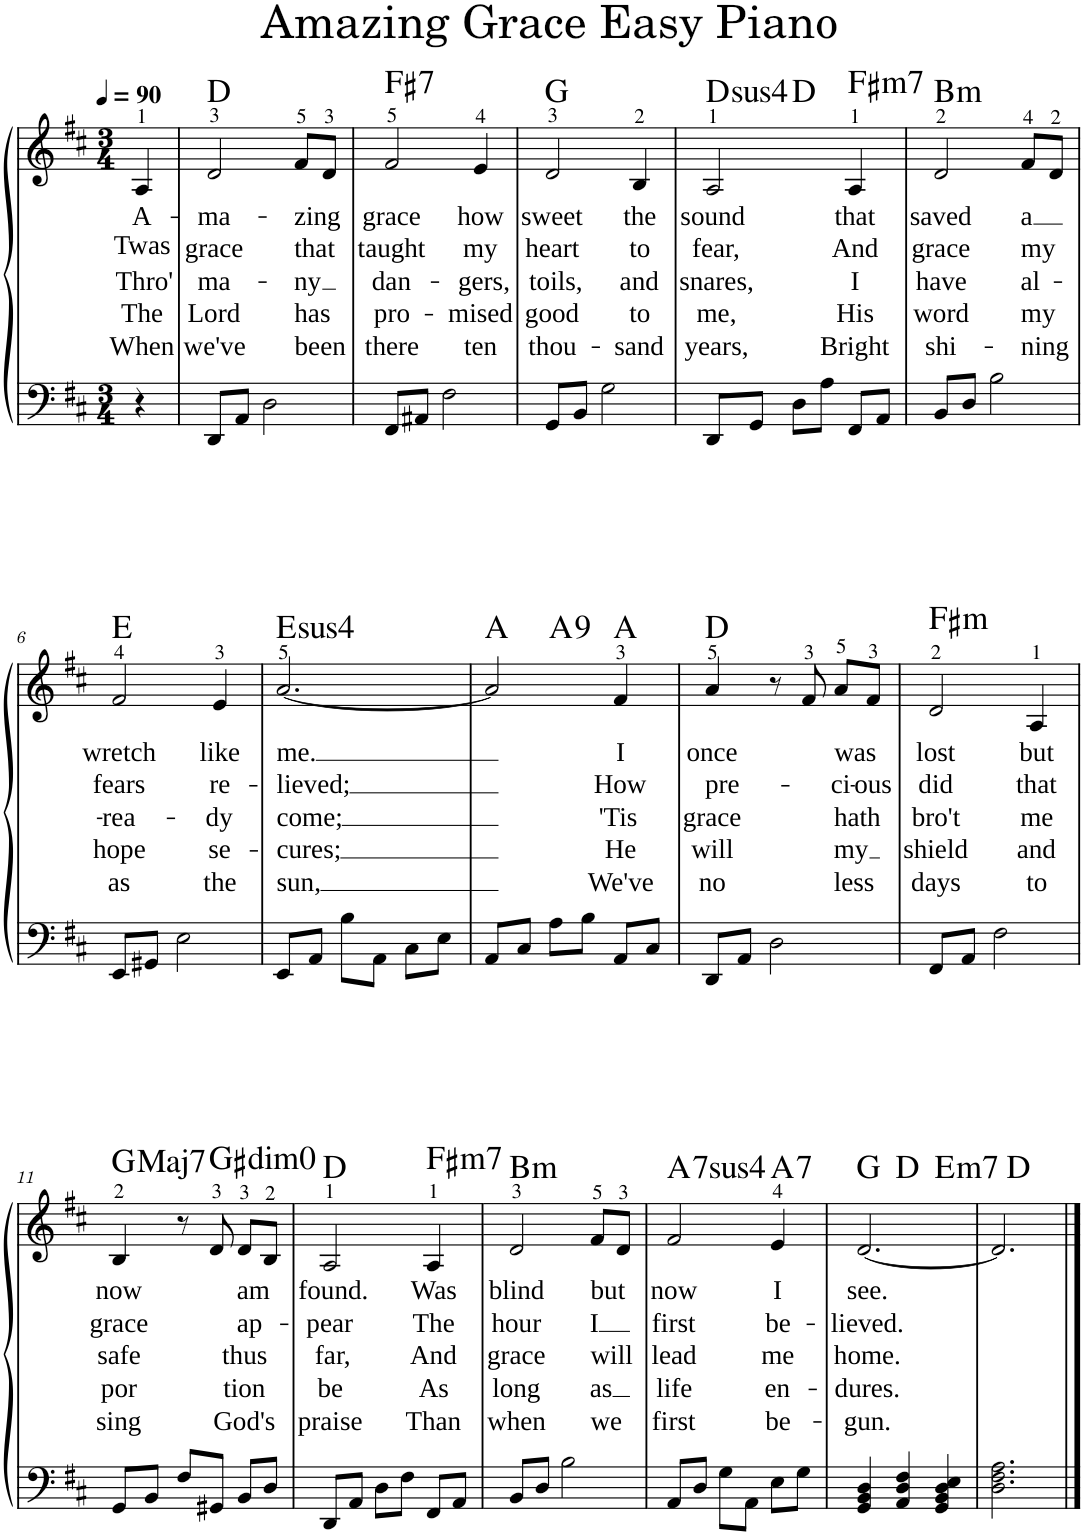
**kern	**kern	**text	**text	**text	**text	**text	**harte
*part1	*part1	*part1	*part1	*part1	*part1	*part1	*part1
*staff2	*staff1	*staff1	*staff1	*staff1	*staff1	*staff1	*
*I"Piano	*	*	*	*	*	*	*
*I'Pno.	*	*	*	*	*	*	*
*clefF4	*clefG2	*	*	*	*	*	*
*k[f#c#]	*k[f#c#]	*	*	*	*	*	*
*M3/4	*M3/4	*	*	*	*	*	*
*MM90	*MM90	*	*	*	*	*	*
=	=	=	=	=	=	=	=
!	!	!LO:LY:b	!LO:LY:b	!LO:LY:b	!LO:LY:b	!LO:LY:b	!
4r	4A/	A-	Twas	Thro'	The	When	.
=1	=1	=1	=1	=1	=1	=1	=1
!	!	!LO:LY:b	!LO:LY:b	!LO:LY:b	!LO:LY:b	!LO:LY:b	!LO:H:kt=N.C.
8DD/L	2d/	-ma-	grace	ma-	Lord	we've	N
8AA/J	.	.	.	.	.	.	.
2D\	.	.	.	.	.	.	.
!	!	!LO:LY:b	!LO:LY:b	!LO:LY:b	!LO:LY:b	!LO:LY:b	!
.	8f#/L	-zing	that	-ny	has	been	.
.	8d/J	.	.	.	.	.	.
=2	=2	=2	=2	=2	=2	=2	=2
!	!	!LO:LY:b	!LO:LY:b	!LO:LY:b	!LO:LY:b	!LO:LY:b	!LO:H:kt=7
8FF#/L	2f#/	grace	taught	dan-	pro-	there	F#:7
8AA#X/J	.	.	.	.	.	.	.
2F#\	.	.	.	.	.	.	.
!	!	!LO:LY:b	!LO:LY:b	!LO:LY:b	!LO:LY:b	!LO:LY:b	!
.	4e/	how	my	-gers,	-mised	ten	.
=3	=3	=3	=3	=3	=3	=3	=3
!	!	!LO:LY:b	!LO:LY:b	!LO:LY:b	!LO:LY:b	!LO:LY:b	!LO:H:kt=N.C.
8GG/L	2d/	sweet	heart	toils,	good	thou-	N
8BB/J	.	.	.	.	.	.	.
2G\	.	.	.	.	.	.	.
!	!	!LO:LY:b	!LO:LY:b	!LO:LY:b	!LO:LY:b	!LO:LY:b	!
.	4B/	the	to	and	to	-sand	.
=4	=4	=4	=4	=4	=4	=4	=4
!	!	!LO:LY:b	!LO:LY:b	!LO:LY:b	!LO:LY:b	!LO:LY:b	!LO:H:kt=4
*	*^	*	*	*	*	*	*
8DD/L	2A/	4ryy	sound	fear,	snares,	me,	years,	D:sus4
8GG/J	.	.	.	.	.	.	.	.
!	!	!	!	!	!	!	!	!LO:H:kt=N.C.
8D\L	.	2ryy	.	.	.	.	.	N
8A\J	.	.	.	.	.	.	.	.
!	!	!	!LO:LY:b	!LO:LY:b	!LO:LY:b	!LO:LY:b	!LO:LY:b	!LO:H:kt=m7
8FF#/L	4A/	.	that	And	I	His	Bright	F#:min7
8AA/J	.	.	.	.	.	.	.	.
=5	=5	=5	=5	=5	=5	=5	=5	=5
!	!	!	!LO:LY:b	!LO:LY:b	!LO:LY:b	!LO:LY:b	!LO:LY:b	!LO:H:kt=m
*	*v	*v	*	*	*	*	*	*
8BB/L	2d/	saved	grace	have	word	shi-	B:min
8D/J	.	.	.	.	.	.	.
2B\	.	.	.	.	.	.	.
!	!	!LO:LY:b	!LO:LY:b	!LO:LY:b	!LO:LY:b	!LO:LY:b	!
.	8f#/L	a	my	al-	my	-ning	.
.	8d/J	.	.	.	.	.	.
!!LO:LB:g=z
=6	=6	=6	=6	=6	=6	=6	=6
!	!	!LO:LY:b	!LO:LY:b	!LO:LY:b	!LO:LY:b	!LO:LY:b	!LO:H:kt=N.C.
8EE/L	2f#/	wretch	fears	-rea-	hope	as	N
8GG#X/J	.	.	.	.	.	.	.
2E\	.	.	.	.	.	.	.
!	!	!LO:LY:b	!LO:LY:b	!LO:LY:b	!LO:LY:b	!LO:LY:b	!
.	4e/	like	re-	-dy	se-	the	.
=7	=7	=7	=7	=7	=7	=7	=7
!	!	!LO:LY:b	!LO:LY:b	!LO:LY:b	!LO:LY:b	!LO:LY:b	!LO:H:kt=4
8EE/L	[2.a/	me.	-lieved;	come;	-cures;	sun,	E:sus4
8AA/J	.	.	.	.	.	.	.
8B\L	.	.	.	.	.	.	.
8AA\J	.	.	.	.	.	.	.
8C#\L	.	.	.	.	.	.	.
8E\J	.	.	.	.	.	.	.
=8	=8	=8	=8	=8	=8	=8	=8
*	*^	*	*	*	*	*	*
8AA/L	2a/]	4ryy	.	.	.	.	.	A:maj
8C#/J	.	.	.	.	.	.	.	.
!	!	!	!	!	!	!	!	!LO:H:kt=9
8A\L	.	2ryy	.	.	.	.	.	A:9
8B\J	.	.	.	.	.	.	.	.
!	!	!	!LO:LY:b	!LO:LY:b	!LO:LY:b	!LO:LY:b	!LO:LY:b	!
8AA/L	4f#/	.	I	How	'Tis	He	We've	A:maj
8C#/J	.	.	.	.	.	.	.	.
=9	=9	=9	=9	=9	=9	=9	=9	=9
!	!	!	!LO:LY:b	!LO:LY:b	!LO:LY:b	!LO:LY:b	!LO:LY:b	!
*	*v	*v	*	*	*	*	*	*
8DD/L	4a/	once	pre-	grace	will	no	D:maj
8AA/J	.	.	.	.	.	.	.
2D\	8r	.	.	.	.	.	.
.	8f#/	.	.	.	.	.	.
!	!	!LO:LY:b	!LO:LY:b	!LO:LY:b	!LO:LY:b	!LO:LY:b	!
.	8a/L	was	-ci-	hath	my	less	.
!	!	!	!LO:LY:b	!	!	!	!
.	8f#/J	.	-ous	.	.	.	.
=10	=10	=10	=10	=10	=10	=10	=10
!	!	!LO:LY:b	!LO:LY:b	!LO:LY:b	!LO:LY:b	!LO:LY:b	!LO:H:kt=m
8FF#/L	2d/	lost	did	bro't	shield	days	F#:min
8AA/J	.	.	.	.	.	.	.
2F#\	.	.	.	.	.	.	.
!	!	!LO:LY:b	!LO:LY:b	!LO:LY:b	!LO:LY:b	!LO:LY:b	!
.	4A/	but	that	me	and	to	.
!!LO:LB:g=z
=11	=11	=11	=11	=11	=11	=11	=11
!	!	!LO:LY:b	!LO:LY:b	!LO:LY:b	!LO:LY:b	!LO:LY:b	!LO:H:kt=Maj7
8GG/L	4B/	now	grace	safe	por	sing	G:maj7
8BB/J	.	.	.	.	.	.	.
8F#/L	8r	.	.	.	.	.	.
!	!	!	!	!	!	!	!LO:H:kt=dim0
8GG#X/J	8d/	.	.	.	.	.	G#:dim
!	!	!LO:LY:b	!LO:LY:b	!LO:LY:b	!LO:LY:b	!LO:LY:b	!
8BB/L	8d/L	am	ap-	thus	tion	God's	.
8D/J	8B/J	.	.	.	.	.	.
=12	=12	=12	=12	=12	=12	=12	=12
!	!	!LO:LY:b	!LO:LY:b	!LO:LY:b	!LO:LY:b	!LO:LY:b	!LO:H:kt=N.C.
8DD/L	2A/	found.	-pear	far,	be	praise	N
8AA/J	.	.	.	.	.	.	.
8D\L	.	.	.	.	.	.	.
8F#\J	.	.	.	.	.	.	.
!	!	!LO:LY:b	!LO:LY:b	!LO:LY:b	!LO:LY:b	!LO:LY:b	!LO:H:kt=m7
8FF#/L	4A/	Was	The	And	As	Than	F#:min7
8AA/J	.	.	.	.	.	.	.
=13	=13	=13	=13	=13	=13	=13	=13
!	!	!LO:LY:b	!LO:LY:b	!LO:LY:b	!LO:LY:b	!LO:LY:b	!LO:H:kt=m
8BB/L	2d/	blind	hour	grace	long	when	B:min
8D/J	.	.	.	.	.	.	.
2B\	.	.	.	.	.	.	.
!	!	!LO:LY:b	!LO:LY:b	!LO:LY:b	!LO:LY:b	!LO:LY:b	!
.	8f#/L	but	I	will	as	we	.
.	8d/J	.	.	.	.	.	.
=14	=14	=14	=14	=14	=14	=14	=14
!	!	!LO:LY:b	!LO:LY:b	!LO:LY:b	!LO:LY:b	!LO:LY:b	!LO:H:kt=74
8AA/L	2f#/	now	first	lead	life	first	A:sus4(7)
8D/J	.	.	.	.	.	.	.
8G\L	.	.	.	.	.	.	.
8AA\J	.	.	.	.	.	.	.
!	!	!LO:LY:b	!LO:LY:b	!LO:LY:b	!LO:LY:b	!LO:LY:b	!LO:H:kt=7
8E\L	4e/	I	be-	me	en-	be-	A:7
8G\J	.	.	.	.	.	.	.
=15	=15	=15	=15	=15	=15	=15	=15
!	!	!LO:LY:b	!LO:LY:b	!LO:LY:b	!LO:LY:b	!LO:LY:b	!
*	*^	*	*	*	*	*	*
*	*	*^	*	*	*	*	*	*
4GG/ 4BB/ 4D/	[2.d/	4ryy	2ryy	see.	-lieved.	home.	-dures.	-gun.	G:maj
4AA/ 4D/ 4F#/	.	2ryy	.	.	.	.	.	.	D:maj
!	!	!	!	!	!	!	!	!	!LO:H:kt=m7
4GG/ 4BB/ 4D/ 4E/	.	.	4ryy	.	.	.	.	.	E:min7
=16	=16	=16	=16	=16	=16	=16	=16	=16	=16
!	!	!	!	!	!	!	!	!	!LO:H:kt=N.C.
*	*v	*v	*v	*	*	*	*	*	*
2.D\ 2.F#\ 2.A\	2.d/]	.	.	.	.	.	N
==	==	==	==	==	==	==	==
*-	*-	*-	*-	*-	*-	*-	*-
